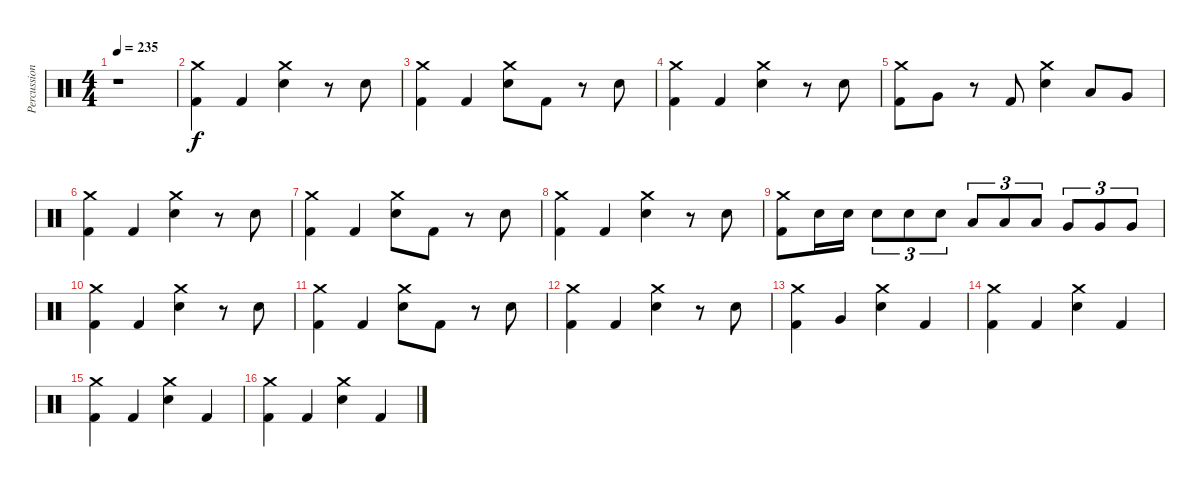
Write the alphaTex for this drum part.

\track ("Percussions" "Percussion") {instrument percussion}
\staff {score}
\articulation defaults
\ts (4 4)
\tempo 235
\clef neutral
\ks c
r.1{dy f} |
("Crash medium (hit)" "Kick (hit) 2").4 "Kick (hit) 2".4 ("Crash medium (hit)" "Snare (hit) 2").4 r.8 "Snare (hit) 2".8 |
("Crash medium (hit)" "Kick (hit) 2").4 "Kick (hit) 2".4 ("Crash medium (hit)" "Snare (hit) 2").8 "Kick (hit) 2".8 r.8 "Snare (hit) 2".8 |
("Crash medium (hit)" "Kick (hit) 2").4 "Kick (hit) 2".4 ("Crash medium (hit)" "Snare (hit) 2").4 r.8 "Snare (hit) 2".8 |
("Crash medium (hit)" "Kick (hit) 2").8 "Very Low Tom (hit)".8 r.8 "Kick (hit) 2".8 ("Crash medium (hit)" "Snare (hit) 2").4 "Low Tom (hit)".8 "Very Low Tom (hit)".8 |
("Crash medium (hit)" "Kick (hit) 2").4 "Kick (hit) 2".4 ("Crash medium (hit)" "Snare (hit) 2").4 r.8 "Snare (hit) 2".8 |
("Crash medium (hit)" "Kick (hit) 2").4 "Kick (hit) 2".4 ("Crash medium (hit)" "Snare (hit) 2").8 "Kick (hit) 2".8 r.8 "Snare (hit) 2".8 |
("Crash medium (hit)" "Kick (hit) 2").4 "Kick (hit) 2".4 ("Crash medium (hit)" "Snare (hit) 2").4 r.8 "Snare (hit) 2".8 |
("Crash medium (hit)" "Kick (hit) 2").8 "Snare (hit) 2".16 "Snare (hit) 2".16 "Snare (hit) 2".8{tu (3 2)} "Snare (hit) 2".8{tu (3 2)} "Snare (hit) 2".8{tu (3 2)} "Low Tom (hit)".8{tu (3 2)} "Low Tom (hit)".8{tu (3 2)} "Low Tom (hit)".8{tu (3 2)} "Very Low Tom (hit)".8{tu (3 2)} "Very Low Tom (hit)".8{tu (3 2)} "Very Low Tom (hit)".8{tu (3 2)} |
("Crash medium (hit)" "Kick (hit) 2").4 "Kick (hit) 2".4 ("Crash medium (hit)" "Snare (hit) 2").4 r.8 "Snare (hit) 2".8 |
("Crash medium (hit)" "Kick (hit) 2").4 "Kick (hit) 2".4 ("Crash medium (hit)" "Snare (hit) 2").8 "Kick (hit) 2".8 r.8 "Snare (hit) 2".8 |
("Crash medium (hit)" "Kick (hit) 2").4 "Kick (hit) 2".4 ("Crash medium (hit)" "Snare (hit) 2").4 r.8 "Snare (hit) 2".8 |
("Crash medium (hit)" "Kick (hit) 2").4 "Very Low Tom (hit)".4 ("Crash medium (hit)" "Snare (hit) 2").4 "Kick (hit) 2".4 |
("Crash medium (hit)" "Kick (hit) 2").4 "Kick (hit) 2".4 ("Crash medium (hit)" "Snare (hit) 2").4 "Kick (hit) 2".4 |
("Crash medium (hit)" "Kick (hit) 2").4 "Kick (hit) 2".4 ("Crash medium (hit)" "Snare (hit) 2").4 "Kick (hit) 2".4 |
("Crash medium (hit)" "Kick (hit) 2").4 "Kick (hit) 2".4 ("Crash medium (hit)" "Snare (hit) 2").4 "Kick (hit) 2".4
